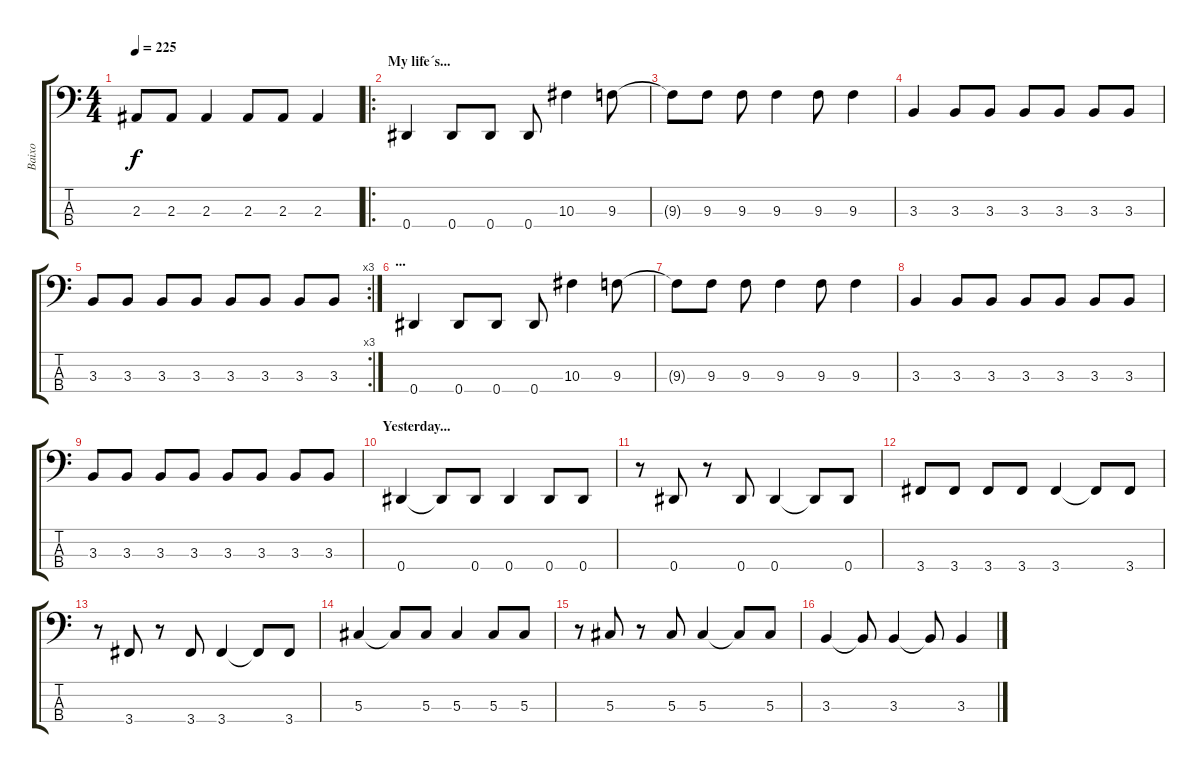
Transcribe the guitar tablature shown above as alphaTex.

\track ("Baixo" "Baixo") {instrument electricbasspick}
\staff {score tabs}
\tuning (Gb2 Db2 Ab1 Eb1) {hide}
\ts (4 4)
\tempo 225
\clef f4
\ks c
2.3{t}.8{dy f} 2.3.8 2.3.4 2.3.8 2.3.8 2.3.4 |
\ro
\section ("" "My life´s...")
0.4.4 0.4.8 0.4.8 0.4.8 10.3.4 9.3.8 |
9.3{t}.8 9.3.8 9.3.8 9.3.4 9.3.8 9.3.4 |
3.3.4 3.3.8 3.3.8 3.3.8 3.3.8 3.3.8 3.3.8 |
\rc 3
3.3.8 3.3.8 3.3.8 3.3.8 3.3.8 3.3.8 3.3.8 3.3.8 |
\section ("" "...")
0.4.4 0.4.8 0.4.8 0.4.8 10.3.4 9.3.8 |
9.3{t}.8 9.3.8 9.3.8 9.3.4 9.3.8 9.3.4 |
3.3.4 3.3.8 3.3.8 3.3.8 3.3.8 3.3.8 3.3.8 |
3.3.8 3.3.8 3.3.8 3.3.8 3.3.8 3.3.8 3.3.8 3.3.8 |
\section ("" "Yesterday...")
0.4.4 0.4{t}.8 0.4.8 0.4.4 0.4.8 0.4.8 |
r.8 0.4.8 r.8 0.4.8 0.4.4 0.4{t}.8 0.4.8 |
3.4.8 3.4.8 3.4.8 3.4.8 3.4.4 3.4{t}.8 3.4.8 |
r.8 3.4.8 r.8 3.4.8 3.4.4 3.4{t}.8 3.4.8 |
5.3.4 5.3{t}.8 5.3.8 5.3.4 5.3.8 5.3.8 |
r.8 5.3.8 r.8 5.3.8 5.3.4 5.3{t}.8 5.3.8 |
3.3.4 3.3{t}.8 3.3.4 3.3{t}.8 3.3.4
